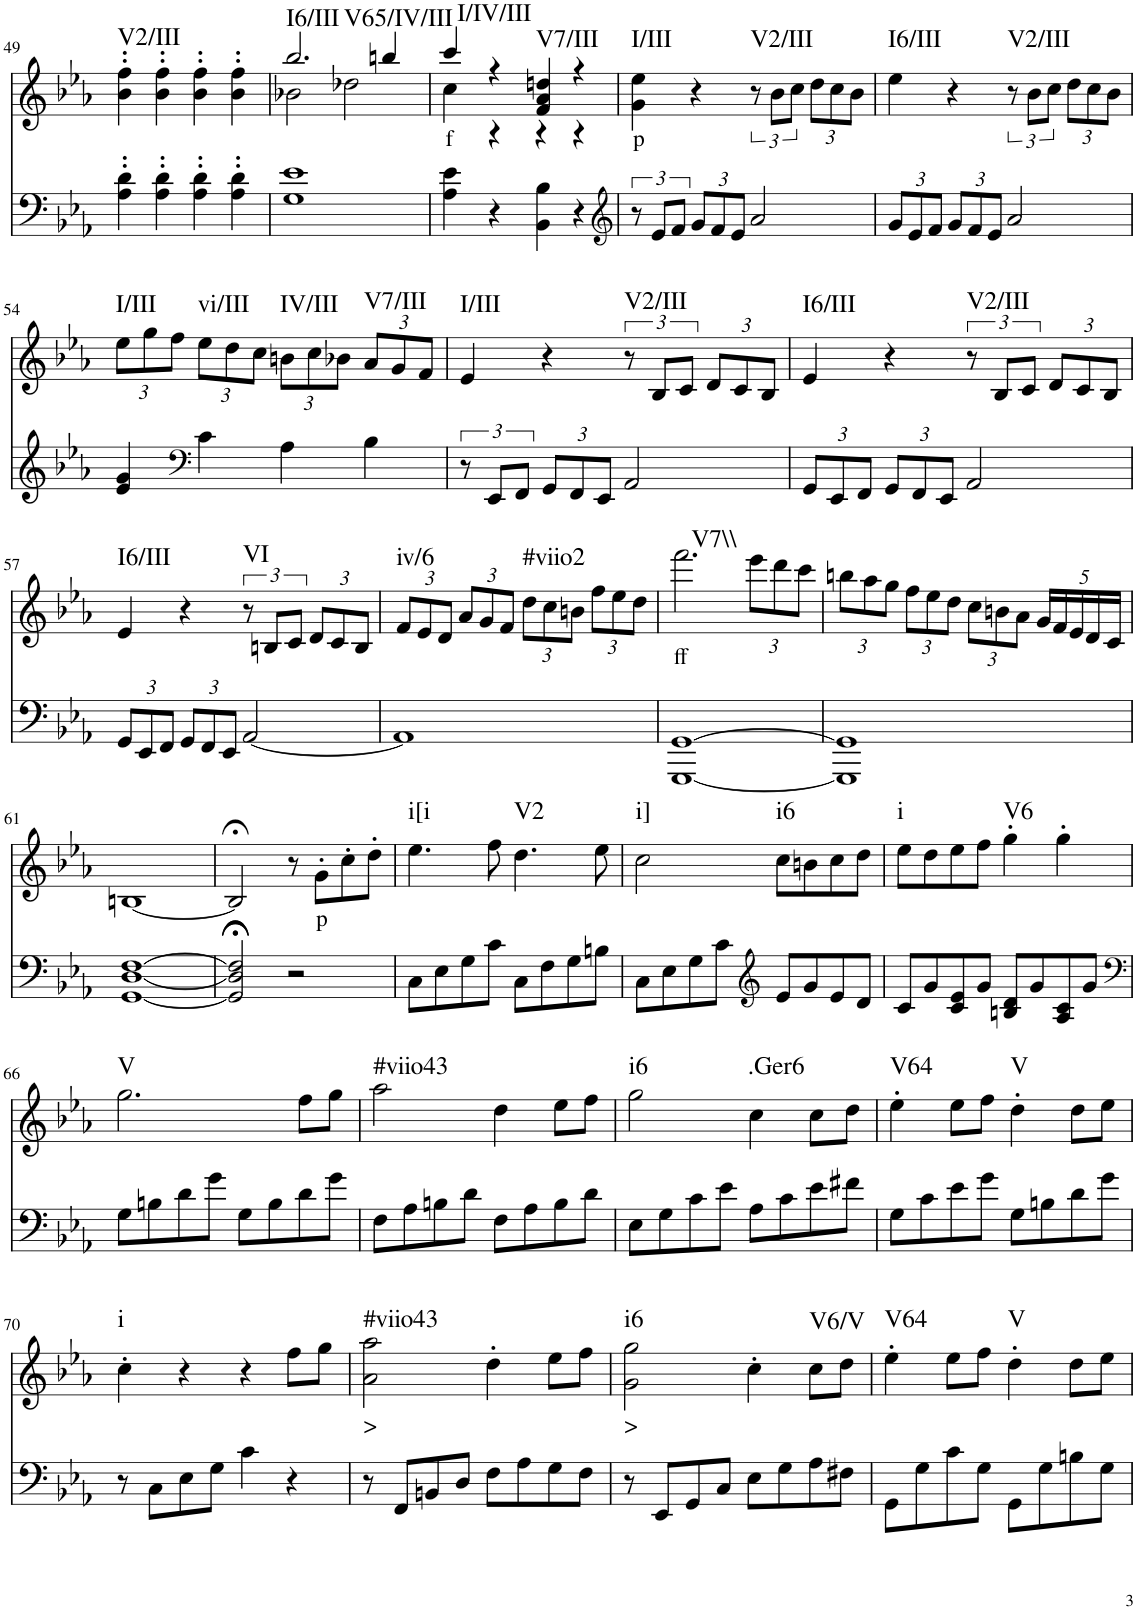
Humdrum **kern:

**kern	**kern	**text	**harte
*part2	*part1	*part1	*part1
*staff2	*staff1	*staff1	*
*I"piano	*I"piano	*	*
*I'Pno	*I'Pno	*	*
!!LO:PB:g=z
*clefF4	*clefG2	*	*
*k[b-e-a-]	*k[b-e-a-]	*	*
*c:	*c:	*	*
*M2/2	*M2/2	*	*
=49	=49	=49	=49
!	!	!	!LO:H:kt=V2/III
4A-\' 4d\'	4b-\' 4ff\'	.	N
4A-\' 4d\'	4b-\' 4ff\'	.	.
4A-\' 4d\'	4b-\' 4ff\'	.	.
4A-\' 4d\'	4b-\' 4ff\'	.	.
=50	=50	=50	=50
*	*^	*	*
!	!	!	!	!LO:H:n=1:kt=I6/III
!	!	!	!	!LO:H:n=2:kt=V65/IV/III
1G 1e-	2.bb-/	2b-X\	.	N N
.	.	2dd-X\	.	.
.	4bbn/	.	.	.
=51	=51	=51	=51	=51
!	!	!	!LO:LY:b	!LO:H:kt=I/IV/III
4A-\ 4e-\	4ccc/	4cc\	f	N
4r	4r	4r	.	.
!	!	!	!	!LO:H:kt=V7/III
4BB-\ 4B-\	4f/ 4a-/ 4ddn/	4r	.	N
4r	4r	4r	.	.
*	*v	*v	*	*
=52	=52	=52	=52
*clefG2	*	*	*
*	*^	*	*
!	!	!	!LO:LY:b	!LO:H:kt=I/III
*	*v	*v	*	*
12r	4g\ 4ee-\	p	N
12e-/L	.	.	.
12f/J	.	.	.
*Xbrackettup	*	*	*
12g/L	4r	.	.
12f/	.	.	.
12e-/J	.	.	.
!	!	!	!LO:H:kt=V2/III
2a-/	12r	.	N
.	12b-\L	.	.
.	12cc\J	.	.
*	*Xbrackettup	*	*
.	12dd\L	.	.
.	12cc\	.	.
.	12b-\J	.	.
=53	=53	=53	=53
!	!	!	!LO:H:kt=I6/III
12g/L	4ee-\	.	N
12e-/	.	.	.
12f/J	.	.	.
12g/L	4r	.	.
12f/	.	.	.
12e-/J	.	.	.
*	*brackettup	*	*
!	!	!	!LO:H:kt=V2/III
2a-/	12r	.	N
.	12b-\L	.	.
.	12cc\J	.	.
*	*Xbrackettup	*	*
.	12dd\L	.	.
.	12cc\	.	.
.	12b-\J	.	.
!!LO:LB:g=z
=54	=54	=54	=54
!	!	!	!LO:H:kt=I/III
4e-/ 4g/	12ee-\L	.	N
.	12gg\	.	.
.	12ff\J	.	.
*clefF4	*	*	*
!	!	!	!LO:H:kt=vi/III
4c\	12ee-\L	.	N
.	12dd\	.	.
.	12cc\J	.	.
!	!	!	!LO:H:kt=IV/III
4A-\	12bn\L	.	N
.	12cc\	.	.
.	12b-X\J	.	.
!	!	!	!LO:H:kt=V7/III
4B-\	12a-/L	.	N
.	12g/	.	.
.	12f/J	.	.
=55	=55	=55	=55
*brackettup	*	*	*
!	!	!	!LO:H:kt=I/III
12r	4e-/	.	N
12EE-/L	.	.	.
12FF/J	.	.	.
*Xbrackettup	*	*	*
12GG/L	4r	.	.
12FF/	.	.	.
12EE-/J	.	.	.
*	*brackettup	*	*
!	!	!	!LO:H:kt=V2/III
2AA-/	12r	.	N
.	12B-/L	.	.
.	12c/J	.	.
*	*Xbrackettup	*	*
.	12d/L	.	.
.	12c/	.	.
.	12B-/J	.	.
=56	=56	=56	=56
!	!	!	!LO:H:kt=I6/III
12GG/L	4e-/	.	N
12EE-/	.	.	.
12FF/J	.	.	.
12GG/L	4r	.	.
12FF/	.	.	.
12EE-/J	.	.	.
*	*brackettup	*	*
!	!	!	!LO:H:kt=V2/III
2AA-/	12r	.	N
.	12B-/L	.	.
.	12c/J	.	.
*	*Xbrackettup	*	*
.	12d/L	.	.
.	12c/	.	.
.	12B-/J	.	.
!!LO:LB:g=z
=57	=57	=57	=57
!	!	!	!LO:H:kt=I6/III
12GG/L	4e-/	.	N
12EE-/	.	.	.
12FF/J	.	.	.
12GG/L	4r	.	.
12FF/	.	.	.
12EE-/J	.	.	.
*	*brackettup	*	*
!	!	!	!LO:H:kt=VI
[2AA-/	12r	.	N
.	12Bn/L	.	.
.	12c/J	.	.
*	*Xbrackettup	*	*
.	12d/L	.	.
.	12c/	.	.
.	12B/J	.	.
=58	=58	=58	=58
!	!	!	!LO:H:kt=iv/6
1AA-]	12f/L	.	N
.	12e-/	.	.
.	12d/J	.	.
.	12a-/L	.	.
.	12g/	.	.
.	12f/J	.	.
!	!	!	!LO:H:kt=#viio2
.	12dd\L	.	N
.	12cc\	.	.
.	12bn\J	.	.
.	12ff\L	.	.
.	12ee-\	.	.
.	12dd\J	.	.
=59	=59	=59	=59
!	!	!LO:LY:b	!LO:H:kt=V7\\
[1GGG [1GG	2.fff\	ff	N
.	12eee-\L	.	.
.	12ddd\	.	.
.	12ccc\J	.	.
=60	=60	=60	=60
1GGG] 1GG]	12bbn\L	.	.
.	12aa-\	.	.
.	12gg\J	.	.
.	12ff\L	.	.
.	12ee-\	.	.
.	12dd\J	.	.
.	12cc\L	.	.
.	12bn\	.	.
.	12a-\J	.	.
.	20g/LL	.	.
.	20f/	.	.
.	20e-/	.	.
.	20d/	.	.
.	20c/JJ	.	.
!!LO:LB:g=z
=61	=61	=61	=61
[1GG [1D [1F	[1Bn	.	.
=62	=62	=62	=62
2GG/];< 2D/];< 2F/];<	2B;</]	.	.
2r	8r	.	.
!	!	!LO:LY:b	!
.	8g'\L	p	.
.	8cc'\	.	.
.	8dd'\J	.	.
=63	=63	=63	=63
!	!	!	!LO:H:kt=i[i
8C\L	4.ee-\	.	N
8E-\	.	.	.
8G\	.	.	.
8c\J	8ff\	.	.
!	!	!	!LO:H:kt=V2
8C\L	4.dd\	.	N
8F\	.	.	.
8G\	.	.	.
8Bn\J	8ee-\	.	.
=64	=64	=64	=64
!	!	!	!LO:H:kt=i]
8C\L	2cc\	.	N
8E-\	.	.	.
8G\	.	.	.
8c\J	.	.	.
*clefG2	*	*	*
!	!	!	!LO:H:kt=i6
8e-/L	8cc\L	.	N
8g/	8bn\	.	.
8e-/	8cc\	.	.
8d/J	8dd\J	.	.
=65	=65	=65	=65
!	!	!	!LO:H:kt=i
8c/L	8ee-\L	.	N
8g/	8dd\	.	.
8c/ 8e-/	8ee-\	.	.
8g/J	8ff\J	.	.
!	!	!	!LO:H:kt=V6
8Bn/ 8d/L	4gg'\	.	N
8g/	.	.	.
8A-/ 8c/	4gg'\	.	.
8g/J	.	.	.
!!LO:LB:g=z
=66	=66	=66	=66
*clefF4	*	*	*
!	!	!	!LO:H:kt=V
8G\L	2.gg\	.	N
8Bn\	.	.	.
8d\	.	.	.
8g\J	.	.	.
8G\L	.	.	.
8B\	.	.	.
8d\	8ff\L	.	.
8g\J	8gg\J	.	.
=67	=67	=67	=67
!	!	!	!LO:H:kt=#viio43
8F\L	2aa-\	.	N
8A-\	.	.	.
8Bn\	.	.	.
8d\J	.	.	.
8F\L	4dd\	.	.
8A-\	.	.	.
8B\	8ee-\L	.	.
8d\J	8ff\J	.	.
=68	=68	=68	=68
!	!	!	!LO:H:kt=i6
8E-\L	2gg\	.	N
8G\	.	.	.
8c\	.	.	.
8e-\J	.	.	.
!	!	!	!LO:H:kt=.Ger6
8A-\L	4cc\	.	N
8c\	.	.	.
8e-\	8cc\L	.	.
8f#X\J	8dd\J	.	.
=69	=69	=69	=69
!	!	!	!LO:H:kt=V64
8G\L	4ee-'\	.	N
8c\	.	.	.
8e-\	8ee-\L	.	.
8g\J	8ff\J	.	.
!	!	!	!LO:H:kt=V
8G\L	4dd'\	.	N
8Bn\	.	.	.
8d\	8dd\L	.	.
8g\J	8ee-\J	.	.
!!LO:LB:g=z
=70	=70	=70	=70
!	!	!	!LO:H:kt=i
8r	4cc'\	.	N
8C\L	.	.	.
8E-\	4r	.	.
8G\J	.	.	.
4c\	4r	.	.
4r	8ff\L	.	.
.	8gg\J	.	.
=71	=71	=71	=71
!	!	!LO:LY:b	!LO:H:kt=#viio43
8r	2a-\ 2aa-\	>	N
8FF/L	.	.	.
8BBn/	.	.	.
8D/J	.	.	.
8F\L	4dd'\	.	.
8A-\	.	.	.
8G\	8ee-\L	.	.
8F\J	8ff\J	.	.
=72	=72	=72	=72
!	!	!LO:LY:b	!LO:H:kt=i6
8r	2g\ 2gg\	>	N
8EE-/L	.	.	.
8GG/	.	.	.
8C/J	.	.	.
8E-\L	4cc'\	.	.
8G\	.	.	.
8A-\	8cc\L	.	.
!	!	!	!LO:H:kt=V6/V
8F#X\J	8dd\J	.	N
=73	=73	=73	=73
!	!	!	!LO:H:kt=V64
8GG\L	4ee-'\	.	N
8G\	.	.	.
8c\	8ee-\L	.	.
8G\J	8ff\J	.	.
!	!	!	!LO:H:kt=V
8GG\L	4dd'\	.	N
8G\	.	.	.
8Bn\	8dd\L	.	.
8G\J	8ee-\J	.	.
=	=	=	=
*-	*-	*-	*-
